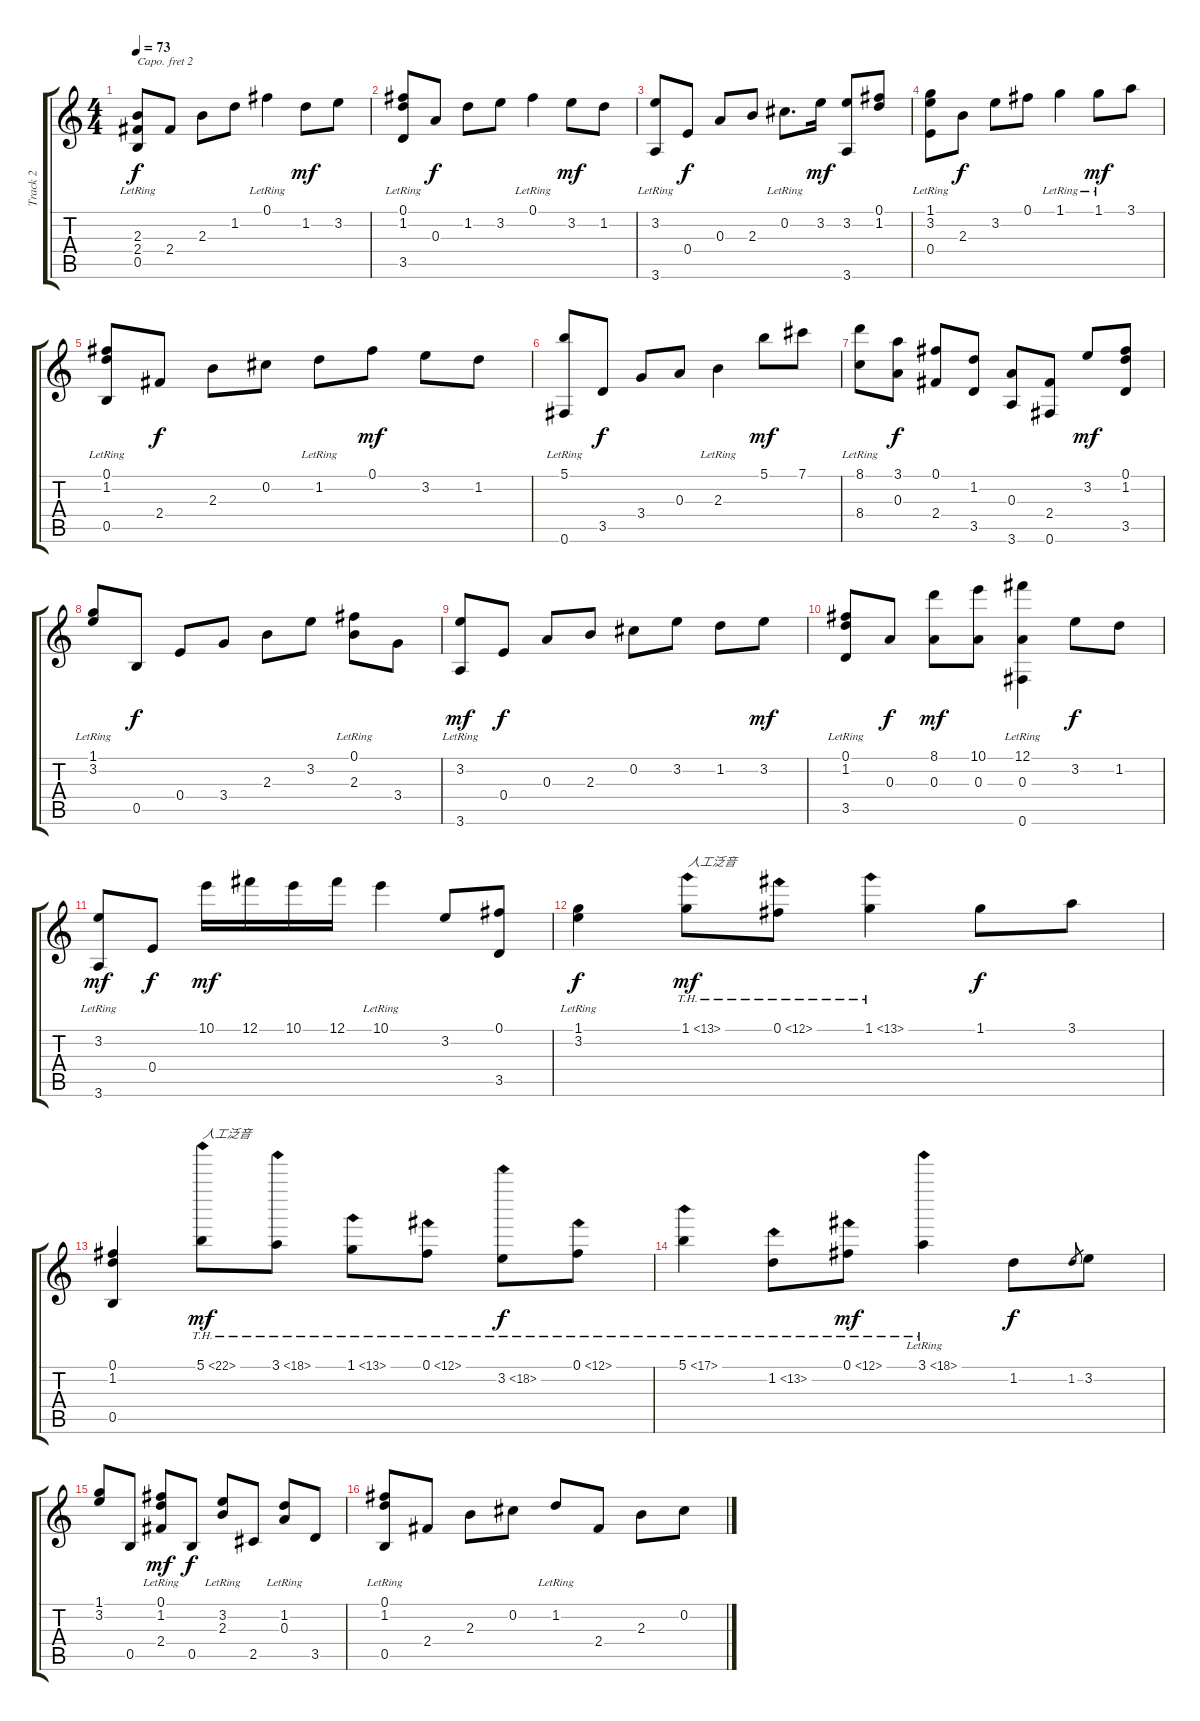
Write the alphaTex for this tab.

\track ("Track 2" "Track 2") {instrument acousticguitarnylon}
\staff {score tabs}
\capo 2
\tuning (E4 B3 G3 D3 A2 E2) {hide}
\ts (4 4)
\tempo 73
\clef g2
\ks c
(2.3{lr} 2.4 0.5).8{dy f} 2.4.8 2.3.8 1.2.8 0.1{lr}.4 1.2.8{dy mf} 3.2.8 |
(0.1{lr} 1.2 3.5).8 0.3.8{dy f} 1.2.8 3.2.8 0.1{lr}.4 3.2.8{dy mf} 1.2.8 |
(3.2{lr} 3.6).8 0.4.8{dy f} 0.3.8 2.3.8 0.2{lr}.8{d} 3.2.16{dy mf} (3.2 3.6).8 (0.1 1.2).8 |
(1.1{lr} 3.2 0.4).8 2.3.8{dy f} 3.2.8 0.1.8 1.1{lr}.4 1.1{lr}.8{dy mf} 3.1.8 |
(0.1{lr} 1.2 0.5).8 2.4.8{dy f} 2.3.8 0.2.8 1.2{lr}.8 0.1.8{dy mf} 3.2.8 1.2.8 |
(5.1{lr} 0.6).8 3.5.8{dy f} 3.4.8 0.3.8 2.3{lr}.4 5.1.8{dy mf} 7.1.8 |
(8.1{lr} 8.4).8 (3.1 0.3).8{dy f} (0.1 2.4).8 (1.2 3.5).8 (0.3 3.6).8 (2.4 0.6).8 3.2.8{dy mf} (0.1 1.2 3.5).8 |
(1.1 3.2{lr}).8 0.5.8{dy f} 0.4.8 3.4.8 2.3.8 3.2.8 (0.1 2.3{lr}).8 3.4.8 |
(3.2{lr} 3.6{lr}).8{dy mf} 0.4.8{dy f} 0.3.8 2.3.8 0.2.8 3.2.8 1.2.8 3.2.8{dy mf} |
(0.1 1.2 3.5{lr}).8 0.3.8{dy f} (8.1 0.3).8{dy mf} (10.1 0.3).8 (12.1{lr} 0.3 0.6).4 3.2.8{dy f} 1.2.8 |
(3.2{lr} 3.6).8{dy mf} 0.4.8{dy f} 10.1.16{dy mf} 12.1.16 10.1.16 12.1.16 10.1{lr}.4 3.2.8 (0.1 3.5).8 |
(1.1{lr} 3.2).4{dy f} 1.1{th 12}.8{txt "人工泛音" dy mf} 0.1{th 12}.8 1.1{th 12}.4 1.1.8{dy f} 3.1.8 |
(0.1 1.2 0.5).4 5.1{th 17}.8{txt "人工泛音" dy mf} 3.1{th 15}.8 1.1{th 12}.8 0.1{th 12}.8 3.2{th 15}.8{dy f} 0.1{th 12}.8 |
5.1{th 12}.4 1.2{th 12}.8 0.1{th 12}.8{dy mf} 3.1{th 15 lr}.4 1.2.8{dy f} 1.2.8{gr} 3.2.8 |
(1.1 3.2).8 0.5.8 (0.1 1.2{lr} 2.4).8{dy mf} 0.5.8{dy f} (3.2 2.3{lr}).8 2.5.8 (1.2 0.3{lr}).8 3.5.8 |
(0.1 1.2 0.5{lr}).8 2.4.8 2.3.8 0.2.8 1.2{lr}.8 2.4.8 2.3.8 0.2.8
